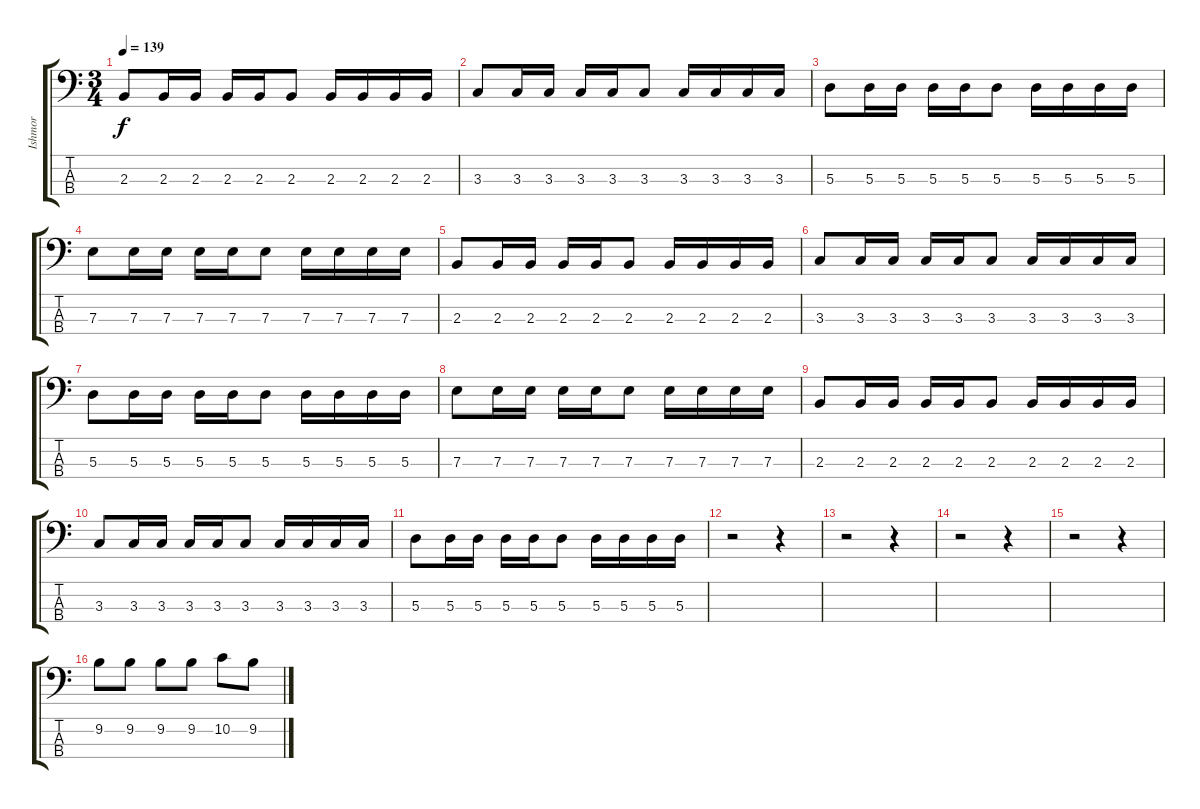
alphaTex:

\track ("Ishmor" "Ishmor") {instrument electricbasspick}
\staff {score tabs}
\tuning (G2 D2 A1 E1) {hide}
\ts (3 4)
\tempo 139
\clef f4
\ks c
2.3.8{dy f} 2.3.16 2.3.16 2.3.16 2.3.16 2.3.8 2.3.16 2.3.16 2.3.16 2.3.16 |
3.3.8 3.3.16 3.3.16 3.3.16 3.3.16 3.3.8 3.3.16 3.3.16 3.3.16 3.3.16 |
5.3.8 5.3.16 5.3.16 5.3.16 5.3.16 5.3.8 5.3.16 5.3.16 5.3.16 5.3.16 |
7.3.8 7.3.16 7.3.16 7.3.16 7.3.16 7.3.8 7.3.16 7.3.16 7.3.16 7.3.16 |
2.3.8 2.3.16 2.3.16 2.3.16 2.3.16 2.3.8 2.3.16 2.3.16 2.3.16 2.3.16 |
3.3.8 3.3.16 3.3.16 3.3.16 3.3.16 3.3.8 3.3.16 3.3.16 3.3.16 3.3.16 |
5.3.8 5.3.16 5.3.16 5.3.16 5.3.16 5.3.8 5.3.16 5.3.16 5.3.16 5.3.16 |
7.3.8 7.3.16 7.3.16 7.3.16 7.3.16 7.3.8 7.3.16 7.3.16 7.3.16 7.3.16 |
2.3.8 2.3.16 2.3.16 2.3.16 2.3.16 2.3.8 2.3.16 2.3.16 2.3.16 2.3.16 |
3.3.8 3.3.16 3.3.16 3.3.16 3.3.16 3.3.8 3.3.16 3.3.16 3.3.16 3.3.16 |
5.3.8 5.3.16 5.3.16 5.3.16 5.3.16 5.3.8 5.3.16 5.3.16 5.3.16 5.3.16 |
r.2 r.4 |
r.2 r.4 |
r.2 r.4 |
r.2 r.4 |
9.2.8 9.2.8 9.2.8 9.2.8 10.2.8 9.2.8
